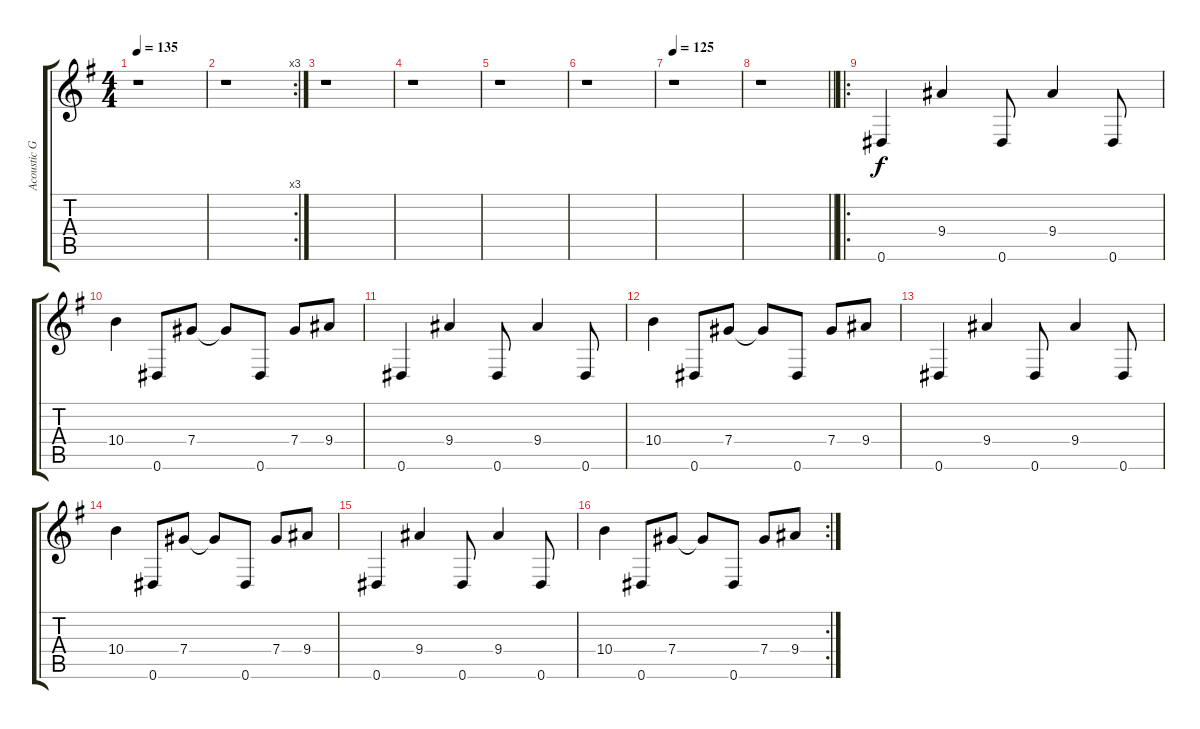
\track ("Acoustic Guitar" "Acoustic G") {instrument acousticguitarsteel}
\staff {score tabs}
\tuning (Eb4 Bb3 Gb3 Db3 Ab2 Eb2) {hide}
\ts (4 4)
\tempo 135
\clef g2
\ks g
r.1{dy f} |
\rc 3
r.1 |
r.1 |
r.1 |
r.1 |
r.1 |
\tempo 125
r.1 |
\barLineRight lightlight
r.1 |
\ro
0.6.4 9.4.4 0.6.8 9.4.4 0.6.8 |
10.4.4 0.6.8 7.4.8 7.4{t}.8 0.6.8 7.4.8 9.4.8 |
0.6.4 9.4.4 0.6.8 9.4.4 0.6.8 |
10.4.4 0.6.8 7.4.8 7.4{t}.8 0.6.8 7.4.8 9.4.8 |
0.6.4 9.4.4 0.6.8 9.4.4 0.6.8 |
10.4.4 0.6.8 7.4.8 7.4{t}.8 0.6.8 7.4.8 9.4.8 |
0.6.4 9.4.4 0.6.8 9.4.4 0.6.8 |
\rc 2
10.4.4 0.6.8 7.4.8 7.4{t}.8 0.6.8 7.4.8 9.4.8
